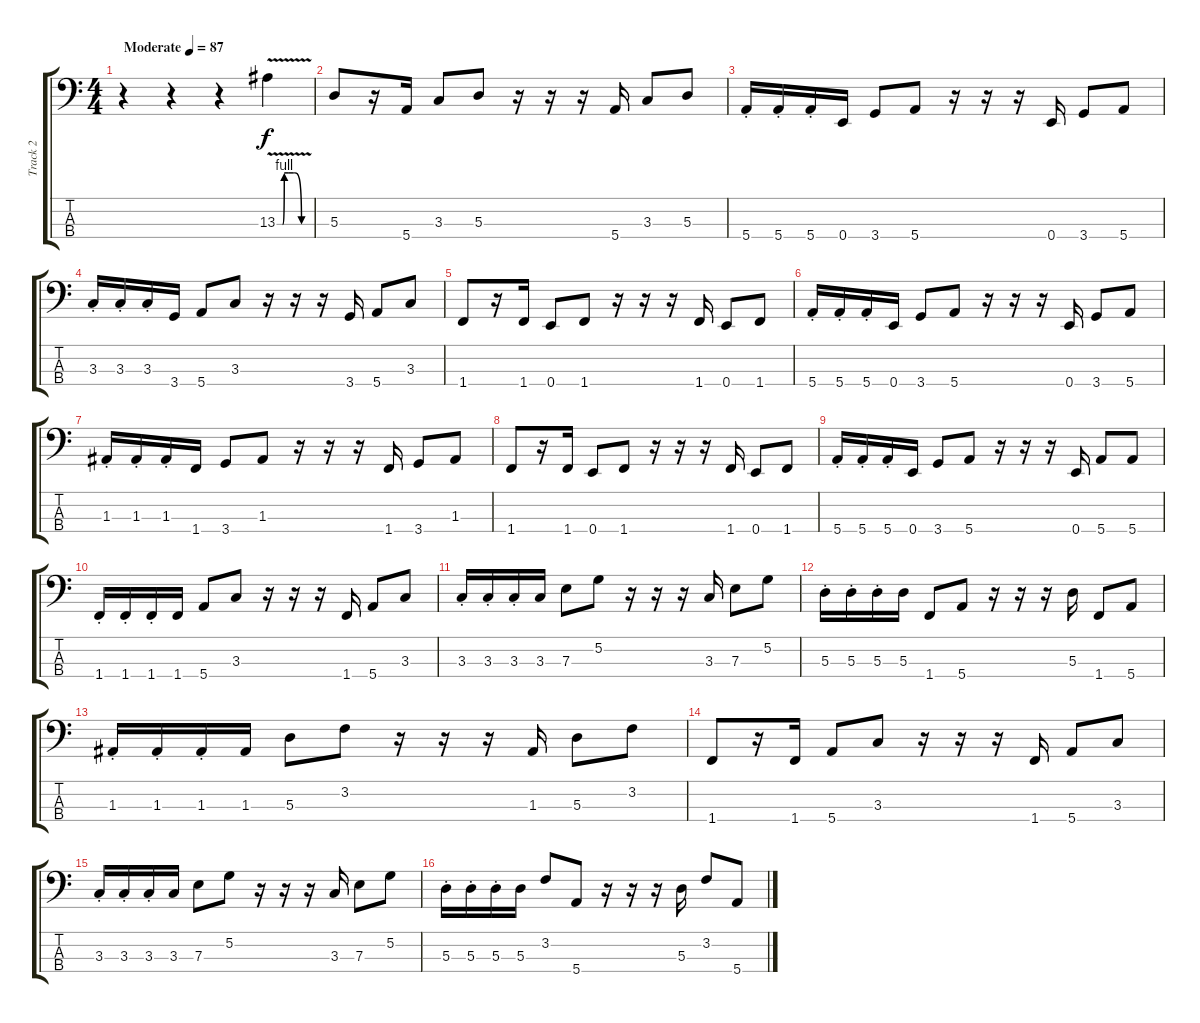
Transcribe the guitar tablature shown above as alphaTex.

\track ("Track 2" "Track 2") {instrument electricbassfinger}
\staff {score tabs}
\tuning (G2 D2 A1 E1) {hide}
\ts (4 4)
\tempo (87 "Moderate")
\clef f4
\ks c
r.4{dy f instrument electricbassfinger} r.4 r.4 13.3{be (custom 0 0 10 0 13 4 20 4 30 4 32 4 44 0 60 0) v}.4 |
5.3.8 r.16 5.4.16 3.3.8 5.3.8 r.16 r.16 r.16 5.4.16 3.3.8 5.3.8 |
5.4{st}.16 5.4{st}.16 5.4{st}.16 0.4.16 3.4.8 5.4.8 r.16 r.16 r.16 0.4.16 3.4.8 5.4.8 |
3.3{st}.16 3.3{st}.16 3.3{st}.16 3.4.16 5.4.8 3.3.8 r.16 r.16 r.16 3.4.16 5.4.8 3.3.8 |
1.4.8 r.16 1.4.16 0.4.8 1.4.8 r.16 r.16 r.16 1.4.16 0.4.8 1.4.8 |
5.4{st}.16 5.4{st}.16 5.4{st}.16 0.4.16 3.4.8 5.4.8 r.16 r.16 r.16 0.4.16 3.4.8 5.4.8 |
1.3{st}.16 1.3{st}.16 1.3{st}.16 1.4.16 3.4.8 1.3.8 r.16 r.16 r.16 1.4.16 3.4.8 1.3.8 |
1.4.8 r.16 1.4.16 0.4.8 1.4.8 r.16 r.16 r.16 1.4.16 0.4.8 1.4.8 |
5.4{st}.16 5.4{st}.16 5.4{st}.16 0.4.16 3.4.8 5.4.8 r.16 r.16 r.16 0.4.16 5.4.8 5.4.8 |
1.4{st}.16 1.4{st}.16 1.4{st}.16 1.4.16 5.4.8 3.3.8 r.16 r.16 r.16 1.4.16 5.4.8 3.3.8 |
3.3{st}.16 3.3{st}.16 3.3{st}.16 3.3.16 7.3.8 5.2.8 r.16 r.16 r.16 3.3.16 7.3.8 5.2.8 |
5.3{st}.16 5.3{st}.16 5.3{st}.16 5.3.16 1.4.8 5.4.8 r.16 r.16 r.16 5.3.16 1.4.8 5.4.8 |
1.3{st}.16 1.3{st}.16 1.3{st}.16 1.3.16 5.3.8 3.2.8 r.16 r.16 r.16 1.3.16 5.3.8 3.2.8 |
1.4.8 r.16 1.4.16 5.4.8 3.3.8 r.16 r.16 r.16 1.4.16 5.4.8 3.3.8 |
3.3{st}.16 3.3{st}.16 3.3{st}.16 3.3.16 7.3.8 5.2.8 r.16 r.16 r.16 3.3.16 7.3.8 5.2.8 |
5.3{st}.16 5.3{st}.16 5.3{st}.16 5.3.16 3.2.8 5.4.8 r.16 r.16 r.16 5.3.16 3.2.8 5.4.8
